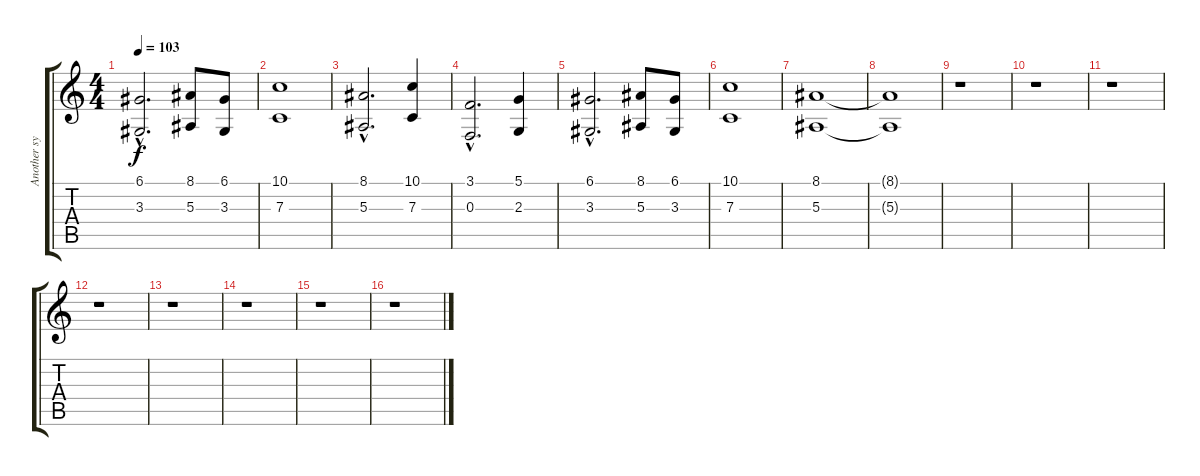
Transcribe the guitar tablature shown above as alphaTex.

\track ("Another synth" "Another sy") {instrument pad2warm}
\staff {score tabs}
\tuning (D4 A3 F3 C3 G2 D2) {hide}
\ts (4 4)
\tempo 103
\clef g2
\ks c
(6.1{hac} 3.3{hac}).2{d dy f} (8.1 5.3).8 (6.1 3.3).8 |
(10.1 7.3).1 |
(8.1{hac} 5.3{hac}).2{d} (10.1 7.3).4 |
(3.1{hac} 0.3{hac}).2{d} (5.1 2.3).4 |
(6.1{hac} 3.3{hac}).2{d} (8.1 5.3).8 (6.1 3.3).8 |
(10.1 7.3).1 |
(8.1 5.3).1 |
(8.1{t} 5.3{t}).1 |
r.1 |
r.1 |
r.1 |
r.1 |
r.1 |
r.1 |
r.1 |
r.1
